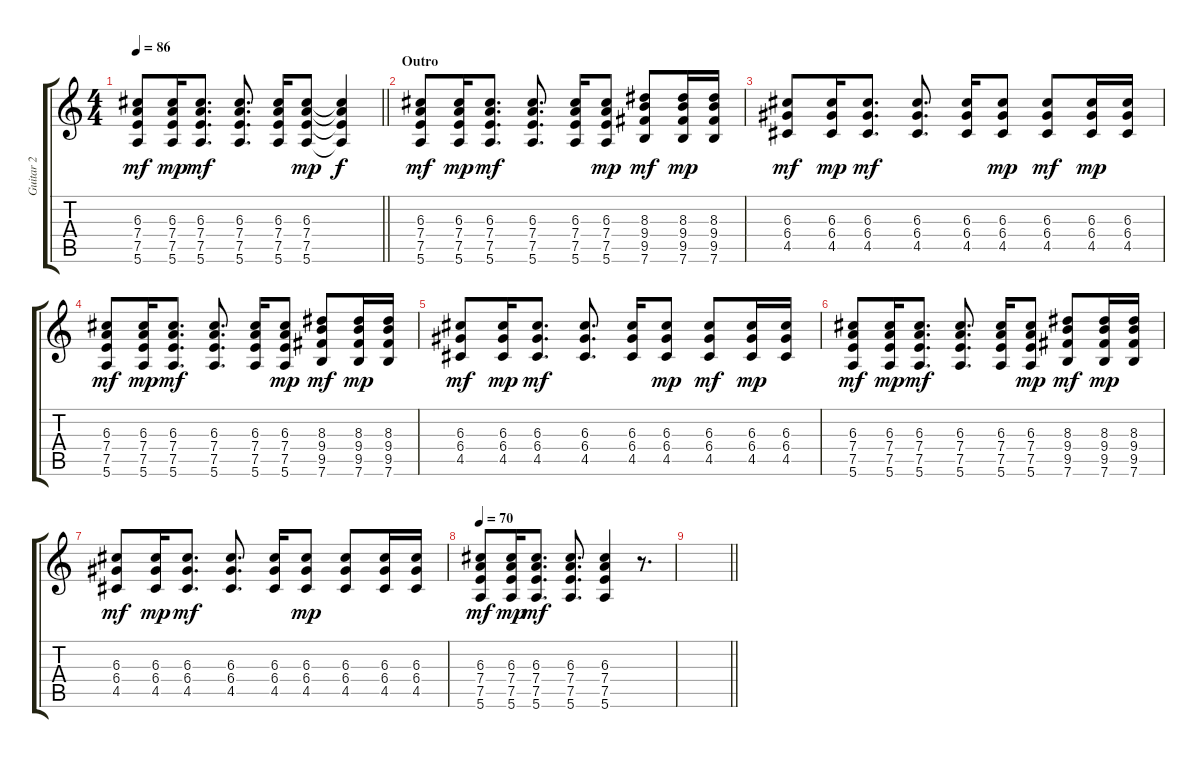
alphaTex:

\track ("Guitar 2" "Guitar 2") {instrument acousticguitarsteel}
\staff {score tabs}
\tuning (E4 B3 G3 D3 A2 E2) {hide}
\ts (4 4)
\tempo 86
\clef g2
\barLineRight lightlight
\ks c
(6.3 7.4 7.5 5.6).8{dy mf} (6.3 7.4 7.5 5.6).16{dy mp} (6.3 7.4 7.5 5.6).8{d dy mf} (6.3 7.4 7.5 5.6).8{d} (6.3 7.4 7.5 5.6).16 (6.3 7.4 7.5 5.6).8{dy mp} (6.3{t} 7.4{t} 7.5{t} 5.6{t}).4{dy f} |
\section ("" "Outro")
(6.3 7.4 7.5 5.6).8{dy mf} (6.3 7.4 7.5 5.6).16{dy mp} (6.3 7.4 7.5 5.6).8{d dy mf} (6.3 7.4 7.5 5.6).8{d} (6.3 7.4 7.5 5.6).16 (6.3 7.4 7.5 5.6).8{dy mp} (8.3 9.4 9.5 7.6).8{dy mf} (8.3 9.4 9.5 7.6).16{dy mp} (8.3 9.4 9.5 7.6).16 |
(6.3 6.4 4.5).8{dy mf} (6.3 6.4 4.5).16{dy mp} (6.3 6.4 4.5).8{d dy mf} (6.3 6.4 4.5).8{d} (6.3 6.4 4.5).16 (6.3 6.4 4.5).8{dy mp} (6.3 6.4 4.5).8{dy mf} (6.3 6.4 4.5).16{dy mp} (6.3 6.4 4.5).16 |
(6.3 7.4 7.5 5.6).8{dy mf} (6.3 7.4 7.5 5.6).16{dy mp} (6.3 7.4 7.5 5.6).8{d dy mf} (6.3 7.4 7.5 5.6).8{d} (6.3 7.4 7.5 5.6).16 (6.3 7.4 7.5 5.6).8{dy mp} (8.3 9.4 9.5 7.6).8{dy mf} (8.3 9.4 9.5 7.6).16{dy mp} (8.3 9.4 9.5 7.6).16 |
(6.3 6.4 4.5).8{dy mf} (6.3 6.4 4.5).16{dy mp} (6.3 6.4 4.5).8{d dy mf} (6.3 6.4 4.5).8{d} (6.3 6.4 4.5).16 (6.3 6.4 4.5).8{dy mp} (6.3 6.4 4.5).8{dy mf} (6.3 6.4 4.5).16{dy mp} (6.3 6.4 4.5).16 |
(6.3 7.4 7.5 5.6).8{dy mf} (6.3 7.4 7.5 5.6).16{dy mp} (6.3 7.4 7.5 5.6).8{d dy mf} (6.3 7.4 7.5 5.6).8{d} (6.3 7.4 7.5 5.6).16 (6.3 7.4 7.5 5.6).8{dy mp} (8.3 9.4 9.5 7.6).8{dy mf} (8.3 9.4 9.5 7.6).16{dy mp} (8.3 9.4 9.5 7.6).16 |
(6.3 6.4 4.5).8{dy mf} (6.3 6.4 4.5).16{dy mp} (6.3 6.4 4.5).8{d dy mf} (6.3 6.4 4.5).8{d} (6.3 6.4 4.5).16 (6.3 6.4 4.5).8{dy mp} (6.3 6.4 4.5).8 (6.3 6.4 4.5).16 (6.3 6.4 4.5).16 |
\tempo 70
(6.3 7.4 7.5 5.6).8{dy mf} (6.3 7.4 7.5 5.6).16{dy mp} (6.3 7.4 7.5 5.6).8{d dy mf} (6.3 7.4 7.5 5.6).8{d} (6.3 7.4 7.5 5.6).4 r.8{d} |
\barLineRight lightlight
